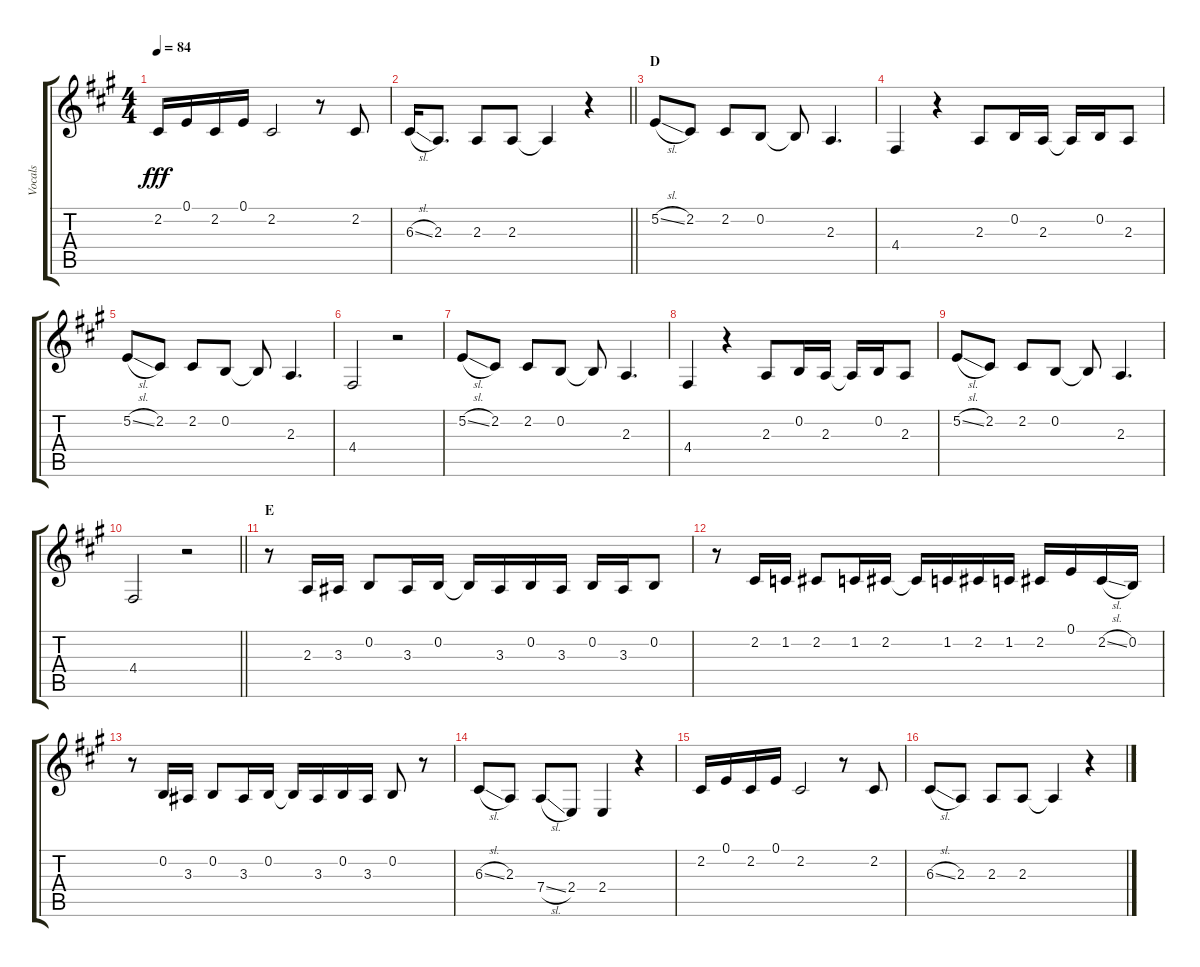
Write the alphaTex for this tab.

\track ("Vocals" "Vocals") {instrument voiceoohs}
\staff {score tabs}
\tuning (E4 B3 G3 D3 A2 E2) {hide}
\ts (4 4)
\tempo 84
\clef g2
\ks a
2.2.16{dy fff} 0.1.16 2.2.16 0.1.16 2.2.2 r.8 2.2.8 |
\barLineRight lightlight
6.3{sl}.16 2.3.8{d} 2.3.8 2.3.8 2.3{t}.4 r.4 |
\section ("" "D")
5.2{sl}.8 2.2.8 2.2.8 0.2.8 0.2{t}.8 2.3.4{d} |
4.4.4 r.4 2.3.8 0.2.16 2.3.16 2.3{t}.16 0.2.16 2.3.8 |
5.2{sl}.8 2.2.8 2.2.8 0.2.8 0.2{t}.8 2.3.4{d} |
4.4.2 r.2 |
5.2{sl}.8 2.2.8 2.2.8 0.2.8 0.2{t}.8 2.3.4{d} |
4.4.4 r.4 2.3.8 0.2.16 2.3.16 2.3{t}.16 0.2.16 2.3.8 |
5.2{sl}.8 2.2.8 2.2.8 0.2.8 0.2{t}.8 2.3.4{d} |
\barLineRight lightlight
4.4.2 r.2 |
\section ("" "E")
r.8 2.3.16 3.3.16 0.2.8 3.3.16 0.2.16 0.2{t}.16 3.3.16 0.2.16 3.3.16 0.2.16 3.3.16 0.2.8 |
r.8 2.2.16 1.2.16 2.2.8 1.2.16 2.2.16 2.2{t}.16 1.2.16 2.2.16 1.2.16 2.2.16 0.1.16 2.2{sl}.16 0.2.16 |
r.8 0.2.16 3.3.16 0.2.8 3.3.16 0.2.16 0.2{t}.16 3.3.16 0.2.16 3.3.16 0.2.8 r.8 |
6.3{sl}.8 2.3.8 7.4{sl}.8 2.4.8 2.4.4 r.4 |
2.2.16 0.1.16 2.2.16 0.1.16 2.2.2 r.8 2.2.8 |
6.3{sl}.8 2.3.8 2.3.8 2.3.8 2.3{t}.4 r.4
